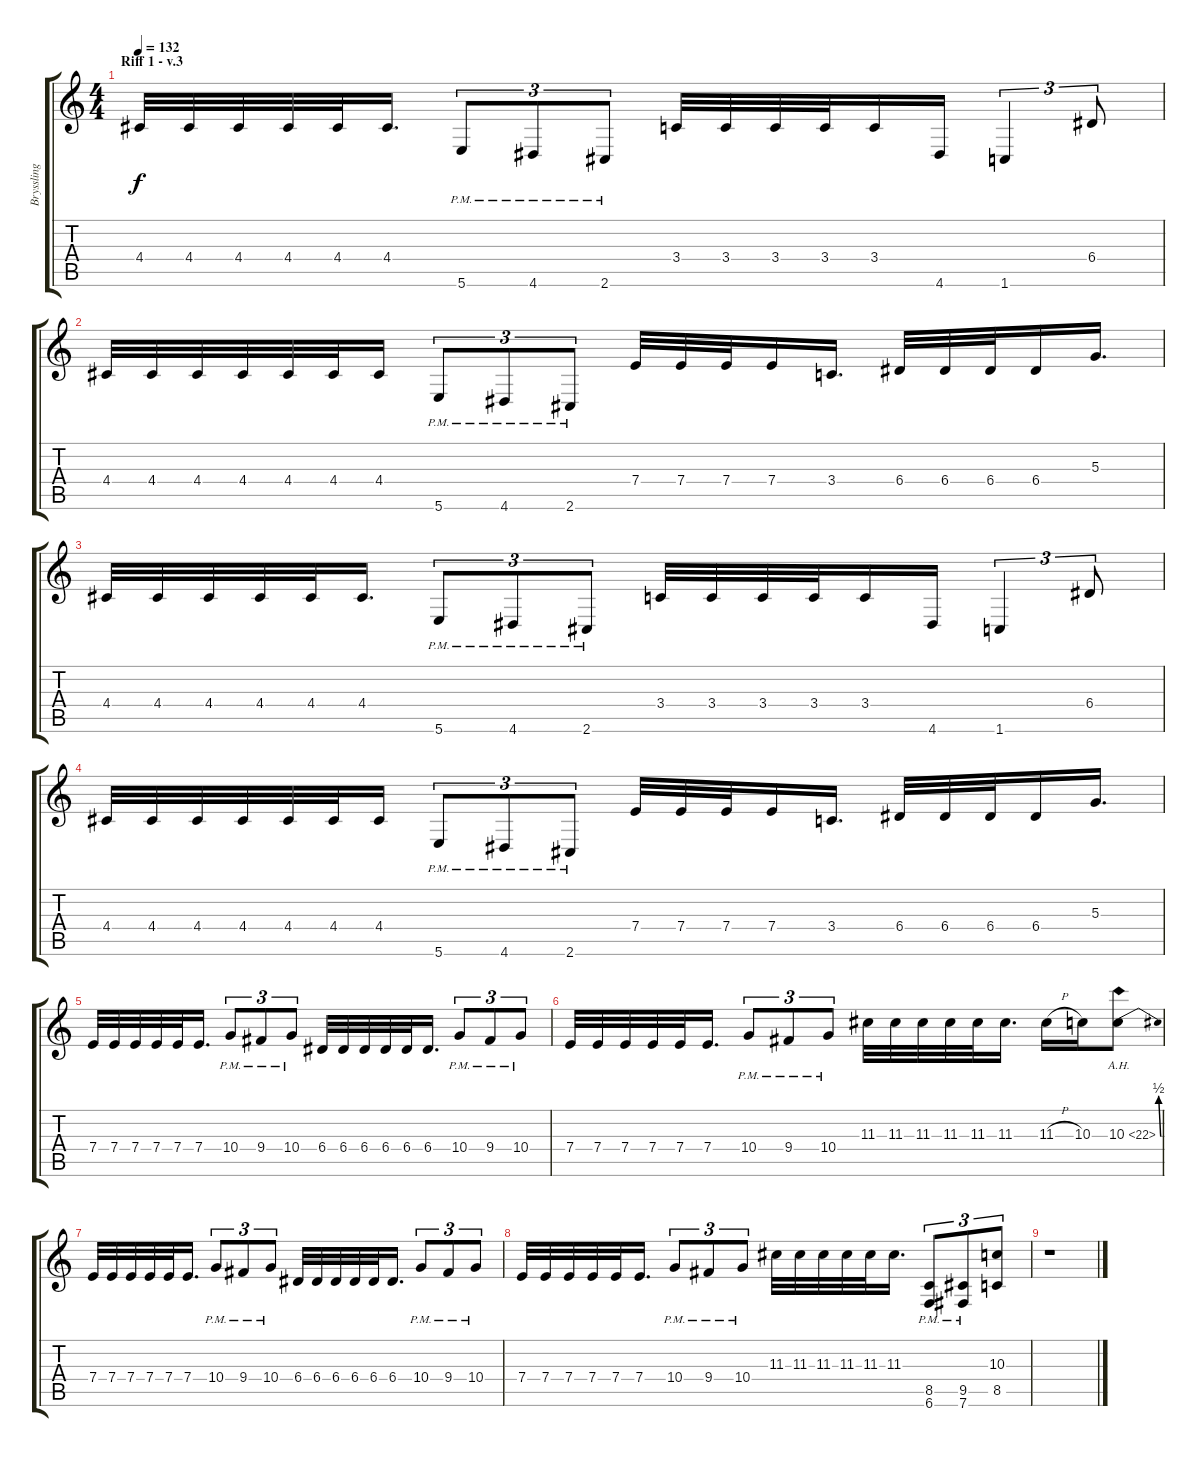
\track ("Bryssling" "Bryssling") {instrument distortionguitar}
\staff {score tabs}
\tuning (B3 Gb3 D3 A2 E2 B1) {hide}
\ts (4 4)
\section ("" "Riff 1 - v.3")
\tempo 132
\clef g2
\ks c
4.4.32{dy f} 4.4.32 4.4.32 4.4.32 4.4.32 4.4.16{d} 5.6{pm}.8{tu (3 2)} 4.6{pm}.8{tu (3 2)} 2.6{pm}.8{tu (3 2)} 3.4.32 3.4.32 3.4.32 3.4.32 3.4.16 4.6.16 1.6.4{tu (3 2)} 6.4.8{tu (3 2)} |
4.4.32 4.4.32 4.4.32 4.4.32 4.4.32 4.4.32 4.4.16 5.6{pm}.8{tu (3 2)} 4.6{pm}.8{tu (3 2)} 2.6{pm}.8{tu (3 2)} 7.4.32 7.4.32 7.4.32 7.4.16 3.4.16{d} 6.4.32 6.4.32 6.4.32 6.4.16 5.3.16{d} |
4.4.32 4.4.32 4.4.32 4.4.32 4.4.32 4.4.16{d} 5.6{pm}.8{tu (3 2)} 4.6{pm}.8{tu (3 2)} 2.6{pm}.8{tu (3 2)} 3.4.32 3.4.32 3.4.32 3.4.32 3.4.16 4.6.16 1.6.4{tu (3 2)} 6.4.8{tu (3 2)} |
4.4.32 4.4.32 4.4.32 4.4.32 4.4.32 4.4.32 4.4.16 5.6{pm}.8{tu (3 2)} 4.6{pm}.8{tu (3 2)} 2.6{pm}.8{tu (3 2)} 7.4.32 7.4.32 7.4.32 7.4.16 3.4.16{d} 6.4.32 6.4.32 6.4.32 6.4.16 5.3.16{d} |
7.4.32 7.4.32 7.4.32 7.4.32 7.4.32 7.4.16{d} 10.4{pm}.8{tu (3 2)} 9.4{pm}.8{tu (3 2)} 10.4{pm}.8{tu (3 2)} 6.4.32 6.4.32 6.4.32 6.4.32 6.4.32 6.4.16{d} 10.4{pm}.8{tu (3 2)} 9.4{pm}.8{tu (3 2)} 10.4{pm}.8{tu (3 2)} |
7.4.32 7.4.32 7.4.32 7.4.32 7.4.32 7.4.16{d} 10.4{pm}.8{tu (3 2)} 9.4{pm}.8{tu (3 2)} 10.4{pm}.8{tu (3 2)} 11.3.32 11.3.32 11.3.32 11.3.32 11.3.32 11.3.16{d} 11.3{h}.16 10.3.16 10.3{be (bend 0 0 60 2) ah 12}.8 |
7.4.32 7.4.32 7.4.32 7.4.32 7.4.32 7.4.16{d} 10.4{pm}.8{tu (3 2)} 9.4{pm}.8{tu (3 2)} 10.4{pm}.8{tu (3 2)} 6.4.32 6.4.32 6.4.32 6.4.32 6.4.32 6.4.16{d} 10.4{pm}.8{tu (3 2)} 9.4{pm}.8{tu (3 2)} 10.4{pm}.8{tu (3 2)} |
7.4.32 7.4.32 7.4.32 7.4.32 7.4.32 7.4.16{d} 10.4{pm}.8{tu (3 2)} 9.4{pm}.8{tu (3 2)} 10.4{pm}.8{tu (3 2)} 11.3.32 11.3.32 11.3.32 11.3.32 11.3.32 11.3.16{d} (8.5{pm} 6.6{pm}).8{tu (3 2)} (9.5{pm} 7.6{pm}).8{tu (3 2)} (10.3 8.5).8{tu (3 2)} |
r.1
